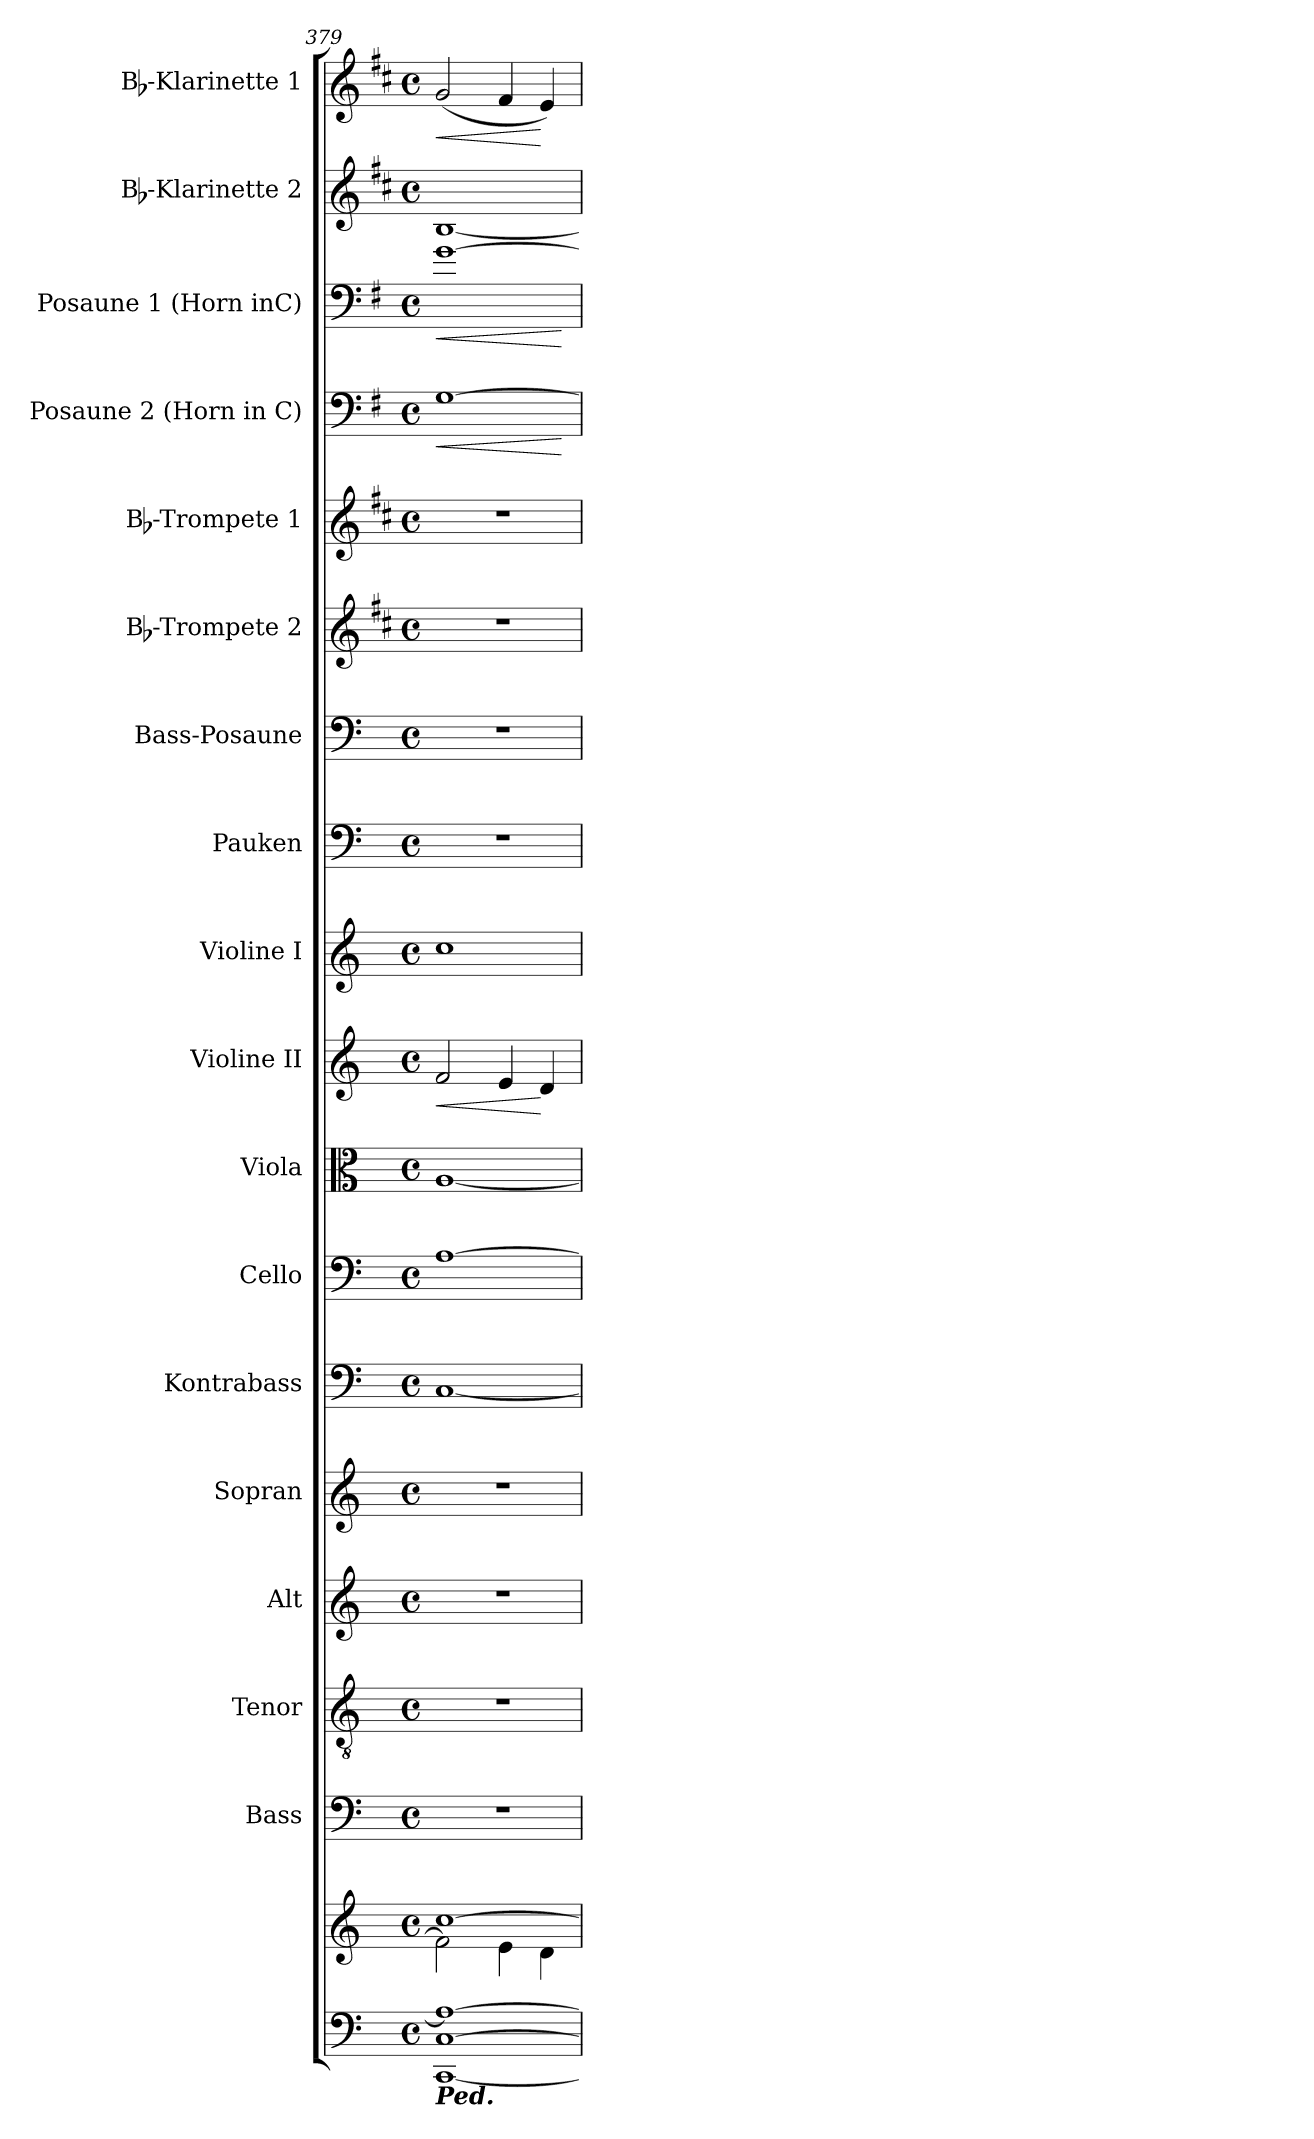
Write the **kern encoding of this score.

**kern	**kern	**kern	**kern	**kern	**kern	**kern	**kern	**kern	**kern	**dynam	**kern	**kern	**kern	**kern	**kern	**kern	**dynam	**kern	**dynam	**kern	**kern	**dynam
*part18	*part18	*part17	*part16	*part15	*part14	*part13	*part12	*part11	*part10	*part10	*part9	*part8	*part7	*part6	*part5	*part4	*part4	*part3	*part3	*part2	*part1	*part1
*staff19	*staff18	*staff17	*staff16	*staff15	*staff14	*staff13	*staff12	*staff11	*staff10	*staff10	*staff9	*staff8	*staff7	*staff6	*staff5	*staff4	*staff4	*staff3	*staff3	*staff2	*staff1	*staff1
*	*	*I"Bass	*I"Tenor	*I"Alt	*I"Sopran	*I"Kontrabass	*I"Cello	*I"Viola	*I"Violine II	*	*I"Violine I	*I"Pauken	*I"Bass-Posaune	*I"Bb-Trompete 2	*I"Bb-Trompete 1	*I"Posaune 2 (Horn in C)	*	*I"Posaune 1 (Horn inC)	*	*I"Bb-Klarinette 2	*I"Bb-Klarinette 1	*
*	*	*I'B.	*I'T.	*I'A.	*I'S.	*I'Kb.	*	*I'Vla.	*I'Vl. II	*	*I'Vl. I	*I'Pk.	*I'B-Pos.	*I'Bb Trp. 2	*I'Bb Trp. 1	*I'Pos. 2	*	*I'Pos. 1	*	*I'Bb Kl. 2	*I'Bb Kl. 1	*
*clefF4	*clefG2	*clefF4	*clefGv2	*clefG2	*clefG2	*clefF4	*clefF4	*clefC3	*clefG2	*	*clefG2	*clefF4	*clefF4	*clefG2	*clefG2	*clefF4	*	*clefF4	*	*clefG2	*clefG2	*
*	*	*	*	*	*	*ITrd7c12	*	*	*	*	*	*	*	*ITrd1c2	*ITrd1c2	*ITrd4c7	*	*ITrd4c7	*	*ITrd1c2	*ITrd1c2	*
*k[]	*k[]	*k[]	*k[]	*k[]	*k[]	*k[]	*k[]	*k[]	*k[]	*	*k[]	*k[]	*k[]	*k[]	*k[]	*k[]	*	*k[]	*	*k[]	*k[]	*
*C:	*C:	*C:	*C:	*C:	*C:	*C:	*C:	*C:	*C:	*	*C:	*C:	*C:	*C:	*C:	*C:	*	*C:	*	*C:	*C:	*
*M4/4	*M4/4	*M4/4	*M4/4	*M4/4	*M4/4	*M4/4	*M4/4	*M4/4	*M4/4	*	*M4/4	*M4/4	*M4/4	*M4/4	*M4/4	*M4/4	*	*M4/4	*	*M4/4	*M4/4	*
*met(c)	*met(c)	*met(c)	*met(c)	*met(c)	*met(c)	*met(c)	*met(c)	*met(c)	*met(c)	*	*met(c)	*met(c)	*met(c)	*met(c)	*met(c)	*met(c)	*	*met(c)	*	*met(c)	*met(c)	*
=379	=379	=379	=379	=379	=379	=379	=379	=379	=379	=379	=379	=379	=379	=379	=379	=379	=379	=379	=379	=379	=379	=379
*^	*^	*	*	*	*	*	*	*	*	*	*	*	*	*	*	*	*	*	*	*	*	*
*	*^	*	*	*	*	*	*	*	*	*	*	*	*	*	*	*	*	*	*	*	*	*	*	*
!LO:TX:b:Bi:t=Ped.	!	!	!	!	!	!	!	!	!	!	!	!	!	!	!	!	!	!	!	!	!	!	!	!	!
!	!	!	!	!	!	!	!	!	!	!	!	!	!LO:HP:b	!	!	!	!	!	!	!LO:HP:b	!	!LO:HP:b	!	!	!LO:HP:b
1A_	[<1CC	[1C	[>1cc	2f\]	1r	1r	1r	1r	[1CC	[1A	[1A	2f/	<	1cc	1r	1r	1r	1r	[1C	<	[1c	<	[1A	(<2f/	<
.	.	.	.	4e\	.	.	.	.	.	.	.	4e/	.	.	.	.	.	.	.	.	.	.	.	4e/	.
.	.	.	.	4d\	.	.	.	.	.	.	.	4d/	[	.	.	.	.	.	.	.	.	.	.	4d/)	[
*v	*v	*v	*	*	*	*	*	*	*	*	*	*	*	*	*	*	*	*	*	*	*	*	*	*	*
*	*v	*v	*	*	*	*	*	*	*	*	*	*	*	*	*	*	*	*	*	*	*	*	*
.	.	.	.	.	.	.	.	.	.	.	.	.	.	.	.	.	[	.	[	.	.	.
=	=	=	=	=	=	=	=	=	=	=	=	=	=	=	=	=	=	=	=	=	=	=
*-	*-	*-	*-	*-	*-	*-	*-	*-	*-	*-	*-	*-	*-	*-	*-	*-	*-	*-	*-	*-	*-	*-
